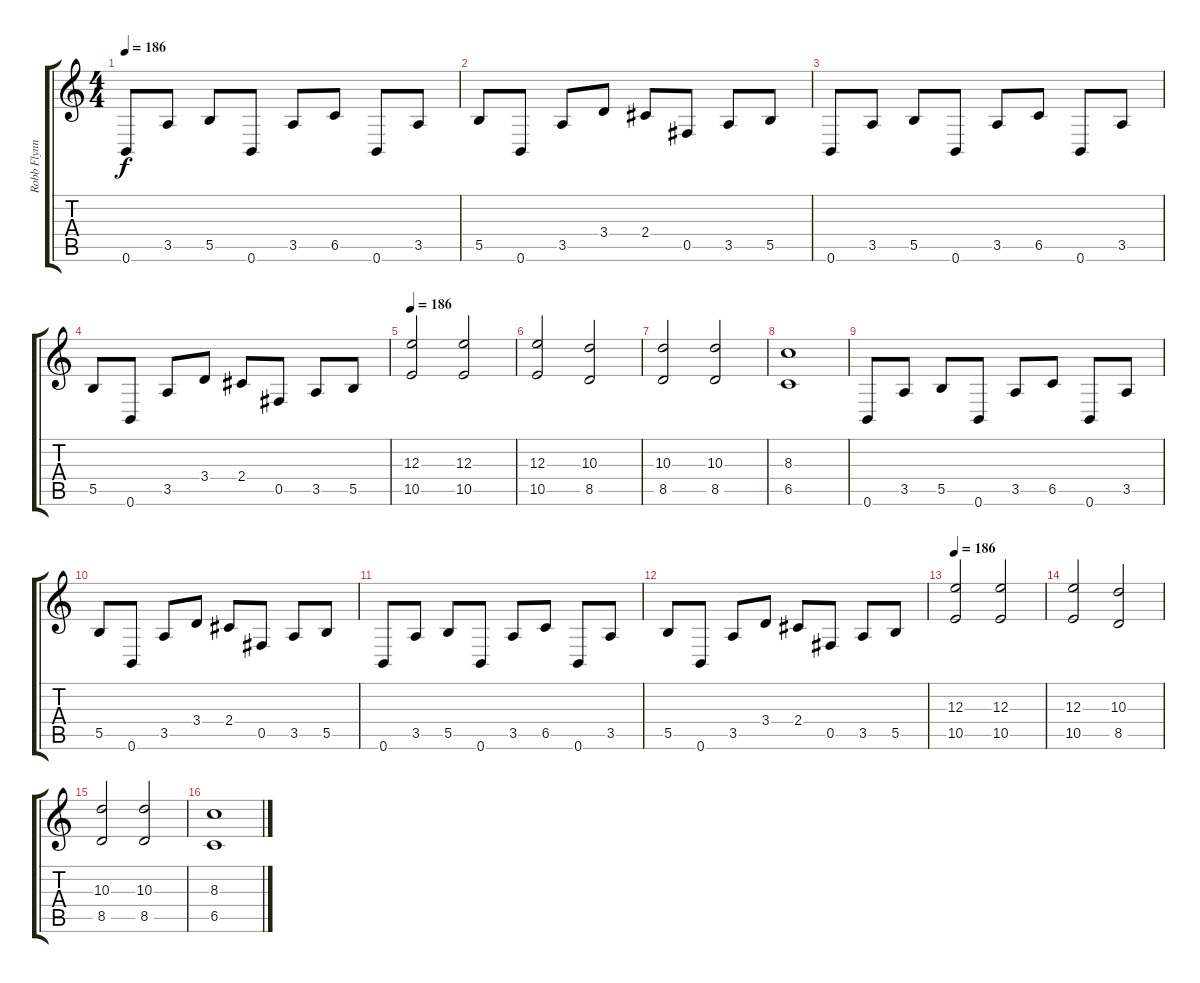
\track ("Robb Flynn" "Robb Flynn") {instrument distortionguitar}
\staff {score tabs}
\tuning (Db4 Ab3 E3 B2 Gb2 B1) {hide}
\ts (4 4)
\tempo 186
\clef g2
\ks c
0.6.8{dy f volume 12} 3.5.8 5.5.8 0.6.8 3.5.8 6.5.8 0.6.8 3.5.8 |
5.5.8{volume 12} 0.6.8 3.5.8 3.4.8 2.4.8 0.5.8 3.5.8 5.5.8 |
0.6.8{volume 12} 3.5.8 5.5.8 0.6.8 3.5.8 6.5.8 0.6.8 3.5.8 |
5.5.8{volume 12} 0.6.8 3.5.8 3.4.8 2.4.8 0.5.8 3.5.8 5.5.8 |
\tempo 186
(12.3 10.5).2{volume 12} (12.3 10.5).2 |
(12.3 10.5).2{volume 12} (10.3 8.5).2 |
(10.3 8.5).2{volume 12} (10.3 8.5).2 |
(8.3 6.5).1{volume 12} |
0.6.8{volume 12} 3.5.8 5.5.8 0.6.8 3.5.8 6.5.8 0.6.8 3.5.8 |
5.5.8{volume 12} 0.6.8 3.5.8 3.4.8 2.4.8 0.5.8 3.5.8 5.5.8 |
0.6.8{volume 12} 3.5.8 5.5.8 0.6.8 3.5.8 6.5.8 0.6.8 3.5.8 |
5.5.8{volume 12} 0.6.8 3.5.8 3.4.8 2.4.8 0.5.8 3.5.8 5.5.8 |
\tempo 186
(12.3 10.5).2{volume 12} (12.3 10.5).2 |
(12.3 10.5).2{volume 12} (10.3 8.5).2 |
(10.3 8.5).2{volume 12} (10.3 8.5).2 |
(8.3 6.5).1{volume 12}
